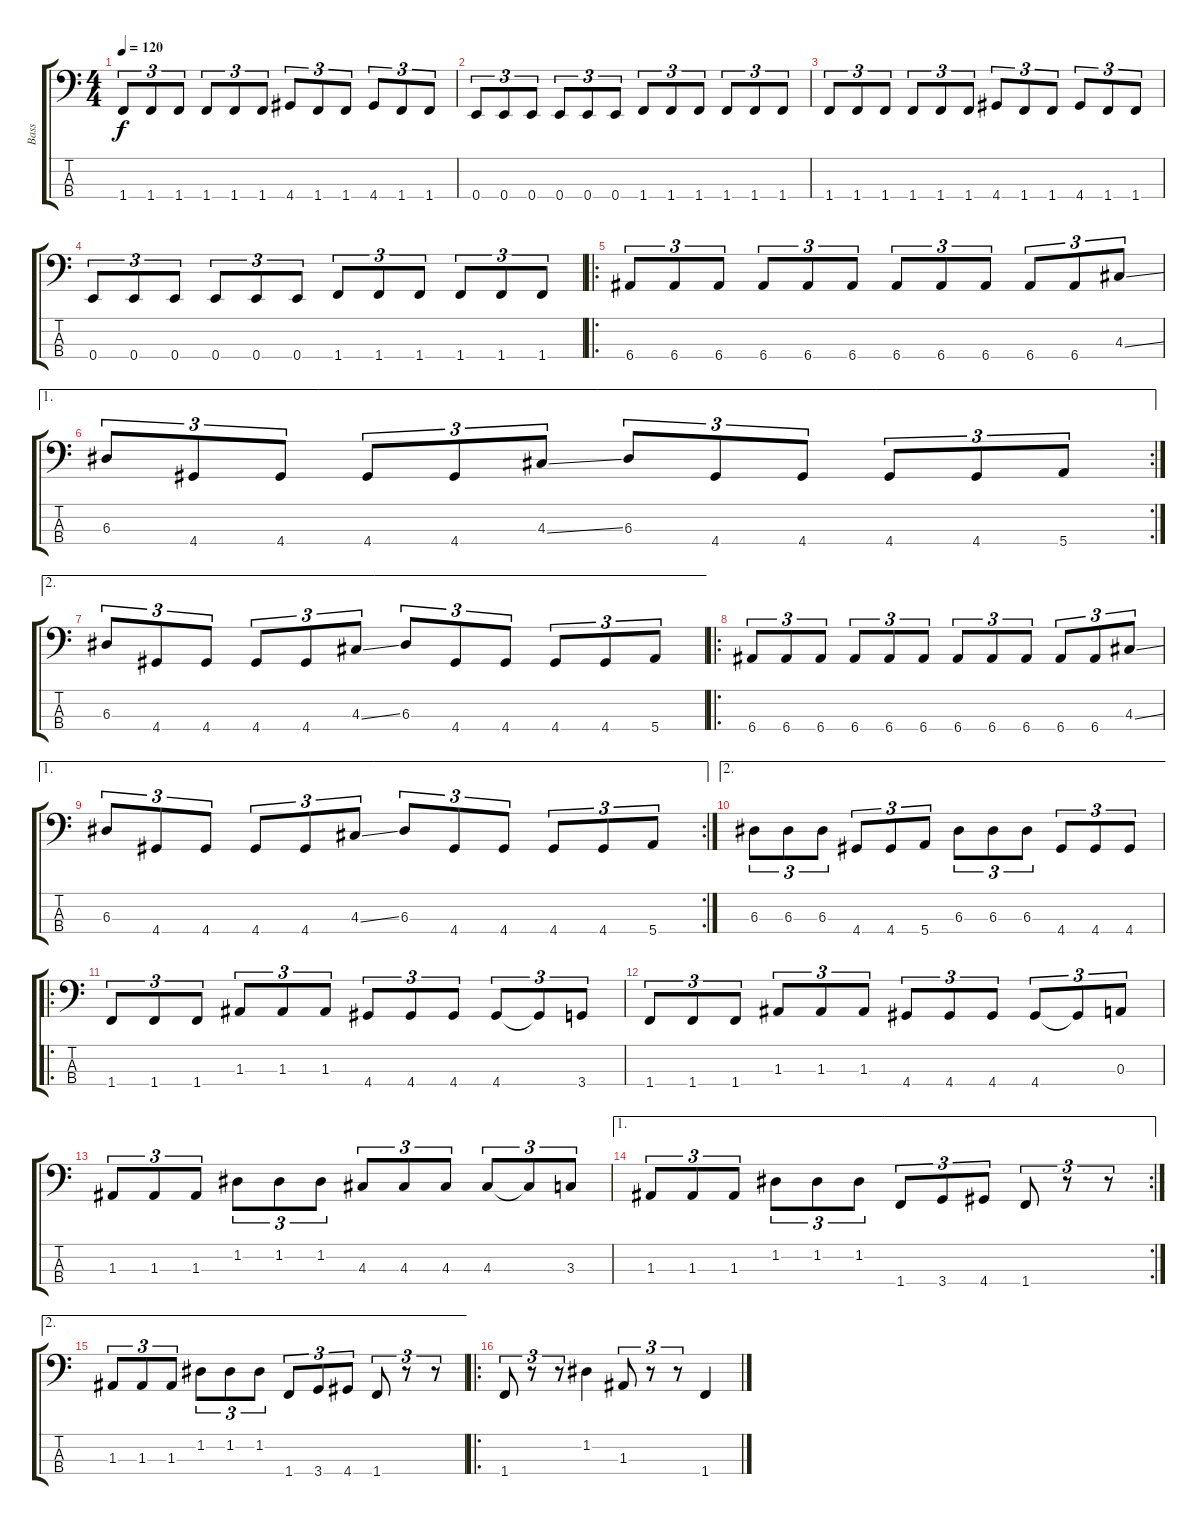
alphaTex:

\track ("Bass" "Bass") {instrument electricbasspick}
\staff {score tabs}
\tuning (G2 D2 A1 E1) {hide}
\ts (4 4)
\tempo 120
\clef f4
\ks c
1.4.8{tu (3 2) dy f} 1.4.8{tu (3 2)} 1.4.8{tu (3 2)} 1.4.8{tu (3 2)} 1.4.8{tu (3 2)} 1.4.8{tu (3 2)} 4.4.8{tu (3 2)} 1.4.8{tu (3 2)} 1.4.8{tu (3 2)} 4.4.8{tu (3 2)} 1.4.8{tu (3 2)} 1.4.8{tu (3 2)} |
0.4.8{tu (3 2)} 0.4.8{tu (3 2)} 0.4.8{tu (3 2)} 0.4.8{tu (3 2)} 0.4.8{tu (3 2)} 0.4.8{tu (3 2)} 1.4.8{tu (3 2)} 1.4.8{tu (3 2)} 1.4.8{tu (3 2)} 1.4.8{tu (3 2)} 1.4.8{tu (3 2)} 1.4.8{tu (3 2)} |
1.4.8{tu (3 2)} 1.4.8{tu (3 2)} 1.4.8{tu (3 2)} 1.4.8{tu (3 2)} 1.4.8{tu (3 2)} 1.4.8{tu (3 2)} 4.4.8{tu (3 2)} 1.4.8{tu (3 2)} 1.4.8{tu (3 2)} 4.4.8{tu (3 2)} 1.4.8{tu (3 2)} 1.4.8{tu (3 2)} |
0.4.8{tu (3 2)} 0.4.8{tu (3 2)} 0.4.8{tu (3 2)} 0.4.8{tu (3 2)} 0.4.8{tu (3 2)} 0.4.8{tu (3 2)} 1.4.8{tu (3 2)} 1.4.8{tu (3 2)} 1.4.8{tu (3 2)} 1.4.8{tu (3 2)} 1.4.8{tu (3 2)} 1.4.8{tu (3 2)} |
\ro
6.4.8{tu (3 2)} 6.4.8{tu (3 2)} 6.4.8{tu (3 2)} 6.4.8{tu (3 2)} 6.4.8{tu (3 2)} 6.4.8{tu (3 2)} 6.4.8{tu (3 2)} 6.4.8{tu (3 2)} 6.4.8{tu (3 2)} 6.4.8{tu (3 2)} 6.4.8{tu (3 2)} 4.3{ss}.8{tu (3 2)} |
\ae 1
\rc 2
6.3.8{tu (3 2)} 4.4.8{tu (3 2)} 4.4.8{tu (3 2)} 4.4.8{tu (3 2)} 4.4.8{tu (3 2)} 4.3{ss}.8{tu (3 2)} 6.3.8{tu (3 2)} 4.4.8{tu (3 2)} 4.4.8{tu (3 2)} 4.4.8{tu (3 2)} 4.4.8{tu (3 2)} 5.4.8{tu (3 2)} |
\ae 2
6.3.8{tu (3 2)} 4.4.8{tu (3 2)} 4.4.8{tu (3 2)} 4.4.8{tu (3 2)} 4.4.8{tu (3 2)} 4.3{ss}.8{tu (3 2)} 6.3.8{tu (3 2)} 4.4.8{tu (3 2)} 4.4.8{tu (3 2)} 4.4.8{tu (3 2)} 4.4.8{tu (3 2)} 5.4.8{tu (3 2)} |
\ro
6.4.8{tu (3 2)} 6.4.8{tu (3 2)} 6.4.8{tu (3 2)} 6.4.8{tu (3 2)} 6.4.8{tu (3 2)} 6.4.8{tu (3 2)} 6.4.8{tu (3 2)} 6.4.8{tu (3 2)} 6.4.8{tu (3 2)} 6.4.8{tu (3 2)} 6.4.8{tu (3 2)} 4.3{ss}.8{tu (3 2)} |
\ae 1
\rc 2
6.3.8{tu (3 2)} 4.4.8{tu (3 2)} 4.4.8{tu (3 2)} 4.4.8{tu (3 2)} 4.4.8{tu (3 2)} 4.3{ss}.8{tu (3 2)} 6.3.8{tu (3 2)} 4.4.8{tu (3 2)} 4.4.8{tu (3 2)} 4.4.8{tu (3 2)} 4.4.8{tu (3 2)} 5.4.8{tu (3 2)} |
\ae 2
6.3.8{tu (3 2)} 6.3.8{tu (3 2)} 6.3.8{tu (3 2)} 4.4.8{tu (3 2)} 4.4.8{tu (3 2)} 5.4.8{tu (3 2)} 6.3.8{tu (3 2)} 6.3.8{tu (3 2)} 6.3.8{tu (3 2)} 4.4.8{tu (3 2)} 4.4.8{tu (3 2)} 4.4.8{tu (3 2)} |
\ro
1.4.8{tu (3 2)} 1.4.8{tu (3 2)} 1.4.8{tu (3 2)} 1.3.8{tu (3 2)} 1.3.8{tu (3 2)} 1.3.8{tu (3 2)} 4.4.8{tu (3 2)} 4.4.8{tu (3 2)} 4.4.8{tu (3 2)} 4.4.8{tu (3 2)} 4.4{t}.8{tu (3 2)} 3.4.8{tu (3 2)} |
1.4.8{tu (3 2)} 1.4.8{tu (3 2)} 1.4.8{tu (3 2)} 1.3.8{tu (3 2)} 1.3.8{tu (3 2)} 1.3.8{tu (3 2)} 4.4.8{tu (3 2)} 4.4.8{tu (3 2)} 4.4.8{tu (3 2)} 4.4.8{tu (3 2)} 4.4{t}.8{tu (3 2)} 0.3.8{tu (3 2)} |
1.3.8{tu (3 2)} 1.3.8{tu (3 2)} 1.3.8{tu (3 2)} 1.2.8{tu (3 2)} 1.2.8{tu (3 2)} 1.2.8{tu (3 2)} 4.3.8{tu (3 2)} 4.3.8{tu (3 2)} 4.3.8{tu (3 2)} 4.3.8{tu (3 2)} 4.3{t}.8{tu (3 2)} 3.3.8{tu (3 2)} |
\ae 1
\rc 2
1.3.8{tu (3 2)} 1.3.8{tu (3 2)} 1.3.8{tu (3 2)} 1.2.8{tu (3 2)} 1.2.8{tu (3 2)} 1.2.8{tu (3 2)} 1.4.8{tu (3 2)} 3.4.8{tu (3 2)} 4.4.8{tu (3 2)} 1.4.8{tu (3 2)} r.8{tu (3 2)} r.8{tu (3 2)} |
\ae 2
1.3.8{tu (3 2)} 1.3.8{tu (3 2)} 1.3.8{tu (3 2)} 1.2.8{tu (3 2)} 1.2.8{tu (3 2)} 1.2.8{tu (3 2)} 1.4.8{tu (3 2)} 3.4.8{tu (3 2)} 4.4.8{tu (3 2)} 1.4.8{tu (3 2)} r.8{tu (3 2)} r.8{tu (3 2)} |
\ro
1.4.8{tu (3 2)} r.8{tu (3 2)} r.8{tu (3 2)} 1.2.4 1.3.8{tu (3 2)} r.8{tu (3 2)} r.8{tu (3 2)} 1.4.4
